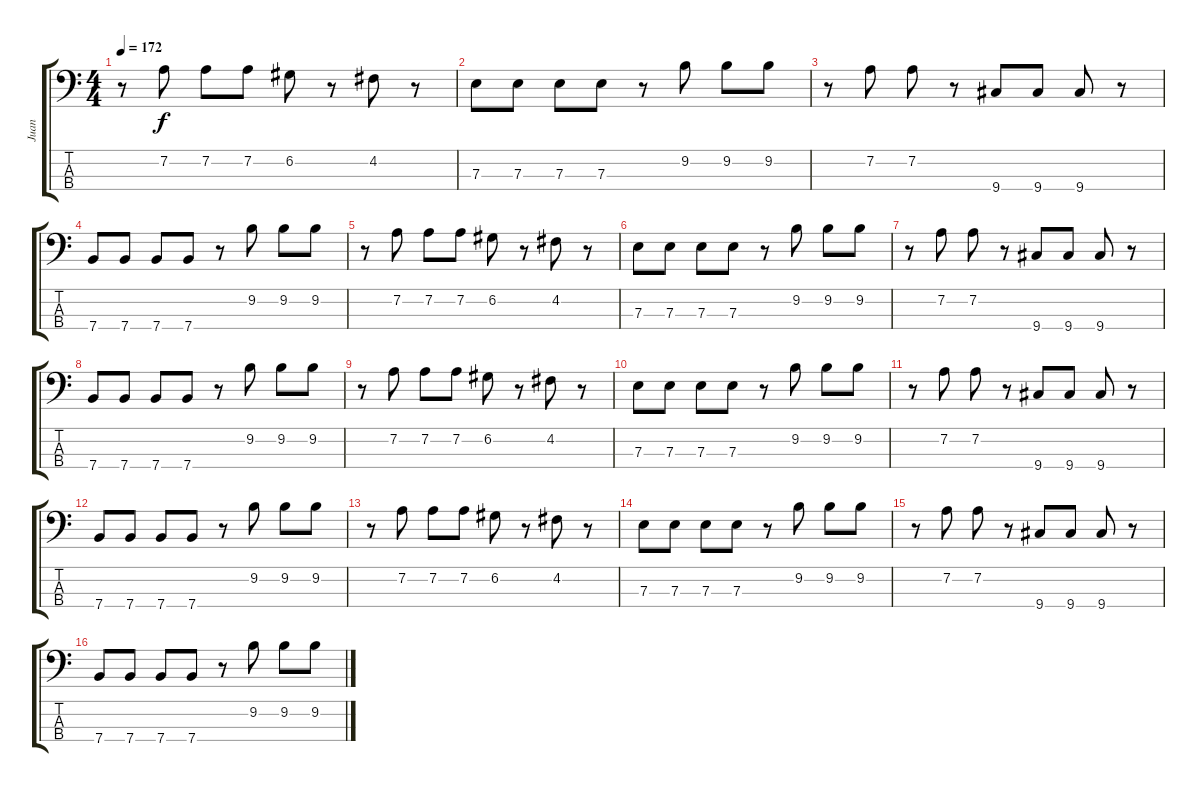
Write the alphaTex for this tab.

\track ("Juan" "Juan") {instrument electricbassfinger}
\staff {score tabs}
\tuning (G2 D2 A1 E1) {hide}
\ts (4 4)
\tempo 172
\clef f4
\ks c
r.8{dy f} 7.2.8 7.2.8 7.2.8 6.2.8 r.8 4.2.8 r.8 |
7.3.8 7.3.8 7.3.8 7.3.8 r.8 9.2.8 9.2.8 9.2.8 |
r.8 7.2.8 7.2.8 r.8 9.4.8 9.4.8 9.4.8 r.8 |
7.4.8 7.4.8 7.4.8 7.4.8 r.8 9.2.8 9.2.8 9.2.8 |
r.8 7.2.8 7.2.8 7.2.8 6.2.8 r.8 4.2.8 r.8 |
7.3.8 7.3.8 7.3.8 7.3.8 r.8 9.2.8 9.2.8 9.2.8 |
r.8 7.2.8 7.2.8 r.8 9.4.8 9.4.8 9.4.8 r.8 |
7.4.8 7.4.8 7.4.8 7.4.8 r.8 9.2.8 9.2.8 9.2.8 |
r.8 7.2.8 7.2.8 7.2.8 6.2.8 r.8 4.2.8 r.8 |
7.3.8 7.3.8 7.3.8 7.3.8 r.8 9.2.8 9.2.8 9.2.8 |
r.8 7.2.8 7.2.8 r.8 9.4.8 9.4.8 9.4.8 r.8 |
7.4.8 7.4.8 7.4.8 7.4.8 r.8 9.2.8 9.2.8 9.2.8 |
r.8 7.2.8 7.2.8 7.2.8 6.2.8 r.8 4.2.8 r.8 |
7.3.8 7.3.8 7.3.8 7.3.8 r.8 9.2.8 9.2.8 9.2.8 |
r.8 7.2.8 7.2.8 r.8 9.4.8 9.4.8 9.4.8 r.8 |
7.4.8 7.4.8 7.4.8 7.4.8 r.8 9.2.8 9.2.8 9.2.8
